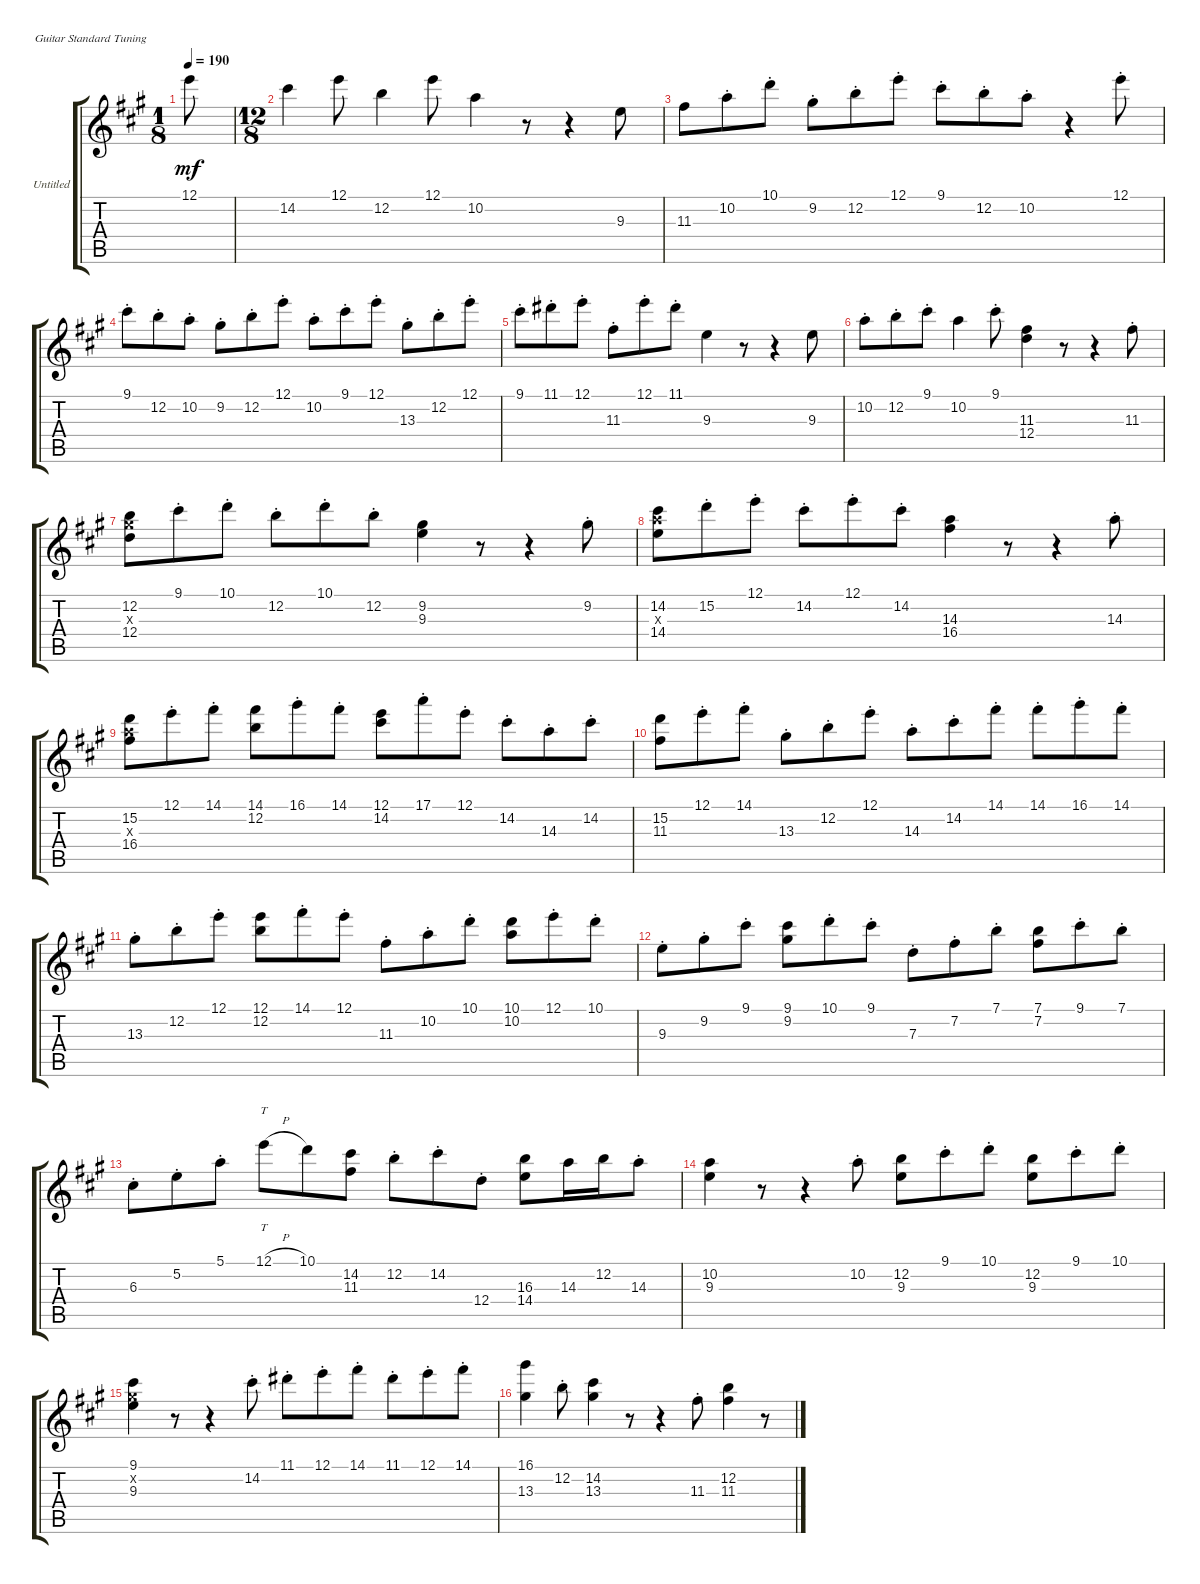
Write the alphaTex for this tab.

\bracketExtendMode groupsimilarinstruments
\firstSystemTrackNameOrientation horizontal
\otherSystemsTrackNameOrientation horizontal
\track ("Untitled" "Untitled") {instrument distortionguitar}
\staff {score tabs}
\tuning (E4 B3 G3 D3 A2 E2)
\ts (1 8)
\tempo 190
\clef g2
\ks a
12.1.8{dy mf instrument distortionguitar} |
\ts (12 8)
14.2.4 12.1.8 12.2.4 12.1.8 10.2.4 r.8 r.4 9.3.8 |
11.3.8 10.2{st}.8 10.1{st}.8 9.2{st}.8 12.2{st}.8 12.1{st}.8 9.1{st}.8 12.2{st}.8 10.2{st}.8 r.4 12.1{st}.8 |
9.1{st}.8 12.2{st}.8 10.2{st}.8 9.2{st}.8 12.2{st}.8 12.1{st}.8 10.2{st}.8 9.1{st}.8 12.1{st}.8 13.3{st}.8 12.2{st}.8 12.1{st}.8 |
9.1{st}.8 11.1{st}.8 12.1{st}.8 11.3{st}.8 12.1{st}.8 11.1{st}.8 9.3.4 r.8 r.4 9.3.8 |
10.2{st}.8 12.2{st}.8 9.1{st}.8 10.2.4 9.1{st}.8 (11.3 12.4).4 r.8 r.4 11.3{st}.8 |
(12.2 13.3{x} 12.4).8 9.1{st}.8 10.1{st}.8 12.2{st}.8 10.1{st}.8 12.2{st}.8 (9.2 9.3).4 r.8 r.4 9.2{st}.8 |
(14.2 14.3{x} 14.4).8 15.2{st}.8 12.1{st}.8 14.2{st}.8 12.1{st}.8 14.2{st}.8 (14.3 16.4).4 r.8 r.4 14.3{st}.8 |
(15.2 14.3{x} 16.4).8 12.1{st}.8 14.1{st}.8 (14.1 12.2).8 16.1{st}.8 14.1{st}.8 (12.1 14.2).8 17.1{st}.8 12.1{st}.8 14.2{st}.8 14.3{st}.8 14.2{st}.8 |
(15.2 11.3).8 12.1{st}.8 14.1{st}.8 13.3{st}.8 12.2{st}.8 12.1{st}.8 14.3{st}.8 14.2{st}.8 14.1{st}.8 14.1{st}.8 16.1{st}.8 14.1{st}.8 |
13.3{st}.8 12.2{st}.8 12.1{st}.8 (12.1 12.2).8 14.1{st}.8 12.1{st}.8 11.3{st}.8 10.2{st}.8 10.1{st}.8 (10.1 10.2).8 12.1{st}.8 10.1{st}.8 |
9.3{st}.8 9.2{st}.8 9.1{st}.8 (9.1 9.2).8 10.1{st}.8 9.1{st}.8 7.3{st}.8 7.2{st}.8 7.1{st}.8 (7.1 7.2).8 9.1{st}.8 7.1{st}.8 |
6.3{st}.8 5.2{st}.8 5.1{st}.8 12.1{h}.8{tt} 10.1.8 (14.2 11.3).8 12.2{st}.8 14.2{st}.8 12.4{st}.8 (16.3 14.4).8 14.3.16 12.2.16 14.3{st}.8 |
(10.2 9.3).4 r.8 r.4 10.2{st}.8 (12.2 9.3).8 9.1{st}.8 10.1{st}.8 (12.2 9.3).8 9.1{st}.8 10.1{st}.8 |
(9.1 9.2{x} 9.3).4 r.8 r.4 14.2{st}.8 11.1{st}.8 12.1{st}.8 14.1{st}.8 11.1{st}.8 12.1{st}.8 14.1{st}.8 |
(16.1 13.3).4 12.2{st}.8 (14.2 13.3).4 r.8 r.4 11.3{st}.8 (12.2 11.3).4 r.8
